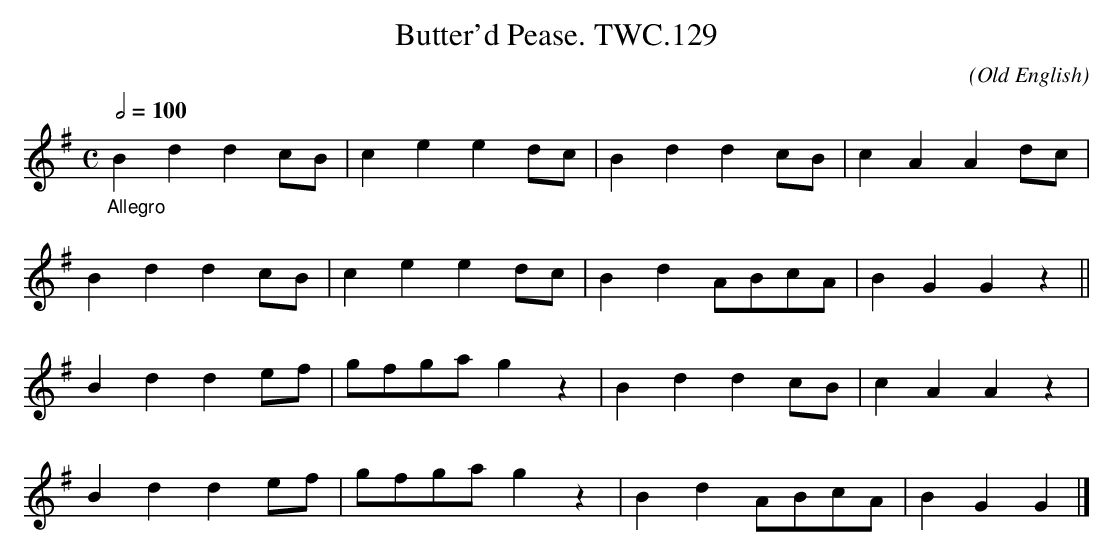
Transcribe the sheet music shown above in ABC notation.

X:1
T:Butter'd Pease. TWC.129
L:1/8
C:(Old English)
M:C
Q:1/2=100
K:G
"_Allegro"\
B2d2d2 cB|c2e2e2 dc|B2d2d2 cB|c2A2A2 dc|
B2d2d2 cB|c2e2e2 dc|B2d2 ABcA|B2G2G2z2 ||
B2d2d2 ef|gfga g2z2|B2d2d2 cB|c2A2A2z2|
B2d2d2 ef|gfga g2z2|B2d2 ABcA|B2G2G2 |]
